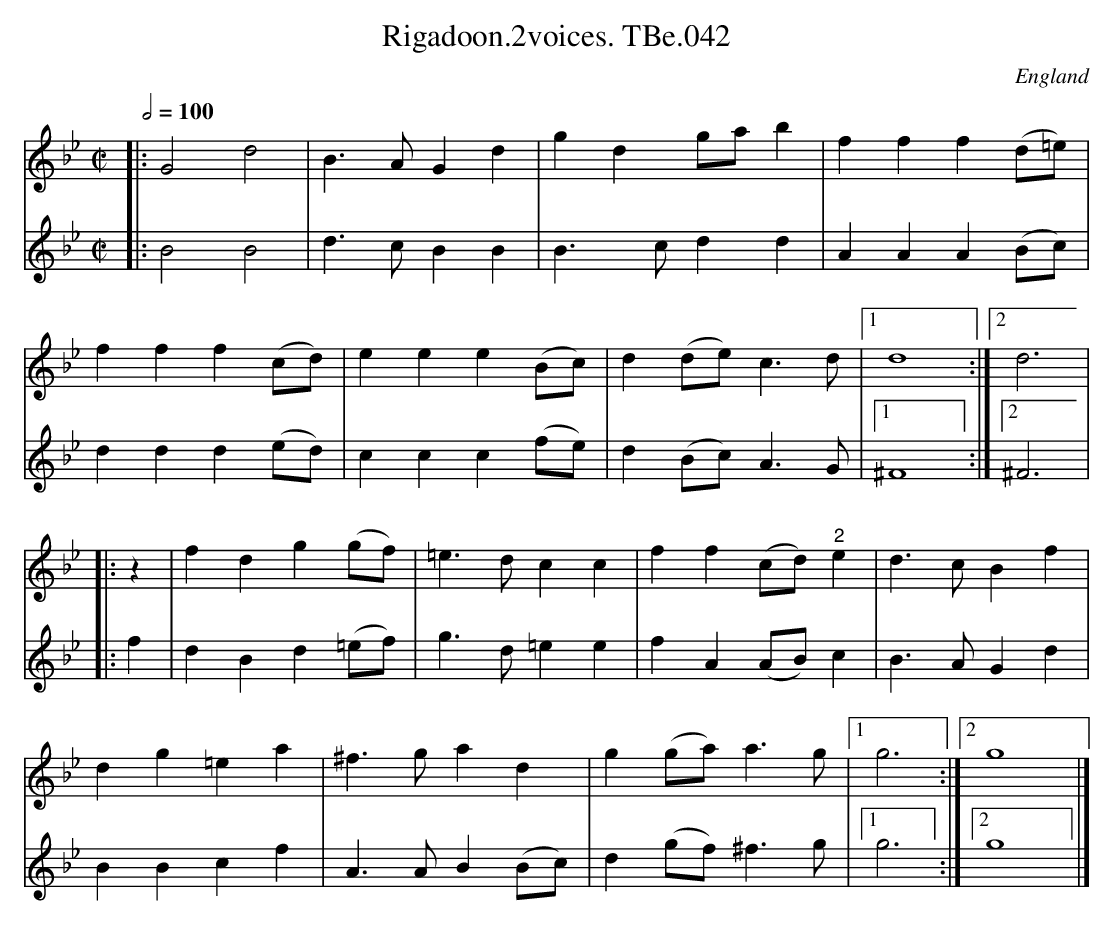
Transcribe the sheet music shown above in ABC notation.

X:1
T:Rigadoon.2voices. TBe.042
L:1/4
M:C|
O:England
Q:1/2=100
K:G minor
[V:1]|:G2d2 | B>AGd | gd g/a/ b | f f f (d/=e/) |!
[V:2]|:B2B2 | d>c BB | B>c dd | AAA (B/c/) |!
[V:1]fff (c/d/) | eee (B/c/) | d(d/e/) c>d |1 d4 :|2 d3 |!
[V:2]ddd (e/d/) |ccc (f/e/) | d (B/c/) A>G |1 ^F4 :|2 ^F3 |!
[V:1]|:z|fdg (g/f/) | =e>d cc | ff (c/d/) "^2"e | d>cBf |!
[V:2]|:f | dBd (=e/f/) | g>d =e e | fA (A/B/) c | B>A G d |!
[V:1]dg=ea | ^f>gad | g (g/a/) a>g |1 g3 :|2 g4 |]
[V:2]BBcf | A>A B (B/c/) | d (g/f/) ^f>g |1 g3 :|2 g4 |]
